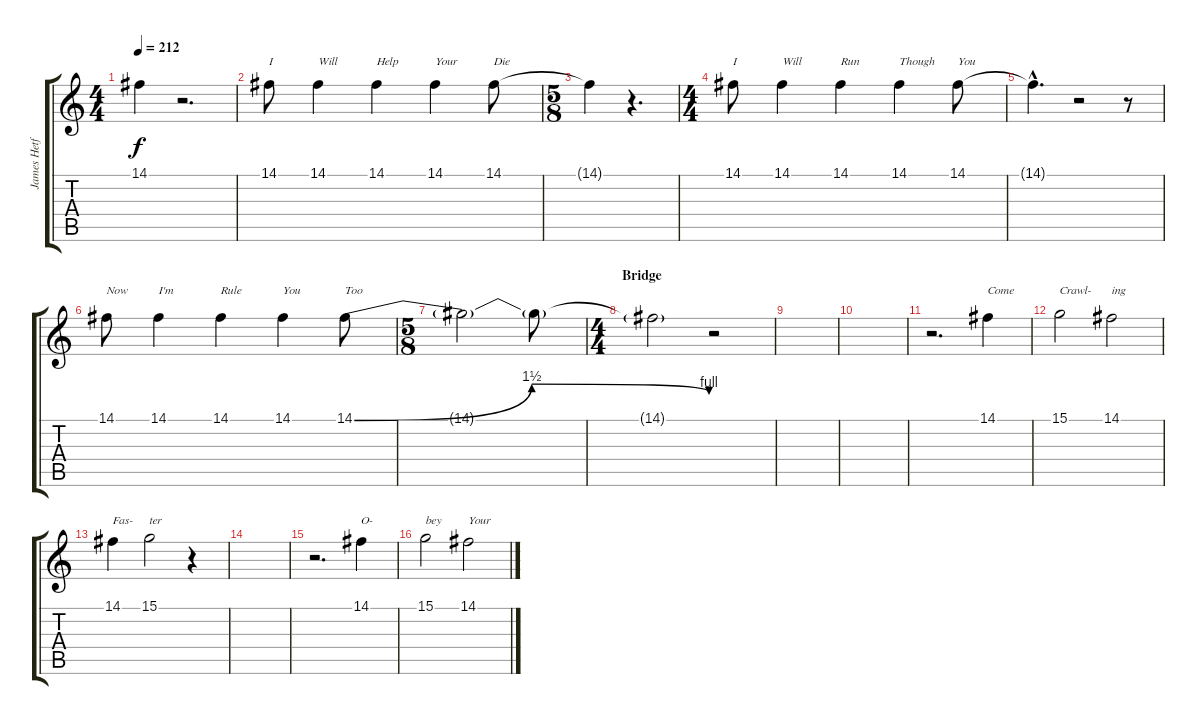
\track ("James Hetfield (Vocal)" "James Hetf") {instrument lead1square}
\staff {score tabs}
\tuning (E4 B3 G3 D3 A2 E2) {hide}
\ts (4 4)
\tempo 212
\clef g2
\ks c
14.1{t}.4{dy f} r.2{d} |
14.1.8{txt "I"} 14.1.4{txt "Will"} 14.1.4{txt "Help"} 14.1.4{txt "Your"} 14.1.8{txt "Die"} |
\ts (5 8)
14.1{t}.4 r.4{d} |
\ts (4 4)
14.1.8{txt "I"} 14.1.4{txt "Will"} 14.1.4{txt "Run"} 14.1.4{txt "Though"} 14.1.8{txt "You"} |
14.1{hac t}.4{d} r.2 r.8 |
14.1.8{txt "Now"} 14.1.4{txt "I'm"} 14.1.4{txt "Rule"} 14.1.4{txt "You"} 14.1{be (bendrelease 0 0 16 6 16 6 60 4)}.8{txt "Too"} |
\ts (5 8)
14.1{t}.2 14.1{t}.8 |
\ts (4 4)
\section ("" "Bridge")
14.1{t}.2 r.2 |
|
|
r.2{d} 14.1.4{txt "Come"} |
15.1.2{txt "Crawl-"} 14.1.2{txt "ing"} |
14.1.4{txt "Fas-"} 15.1.2{txt "ter"} r.4 |
|
r.2{d} 14.1.4{txt "O-"} |
15.1.2{txt "bey"} 14.1.2{txt "Your"}
